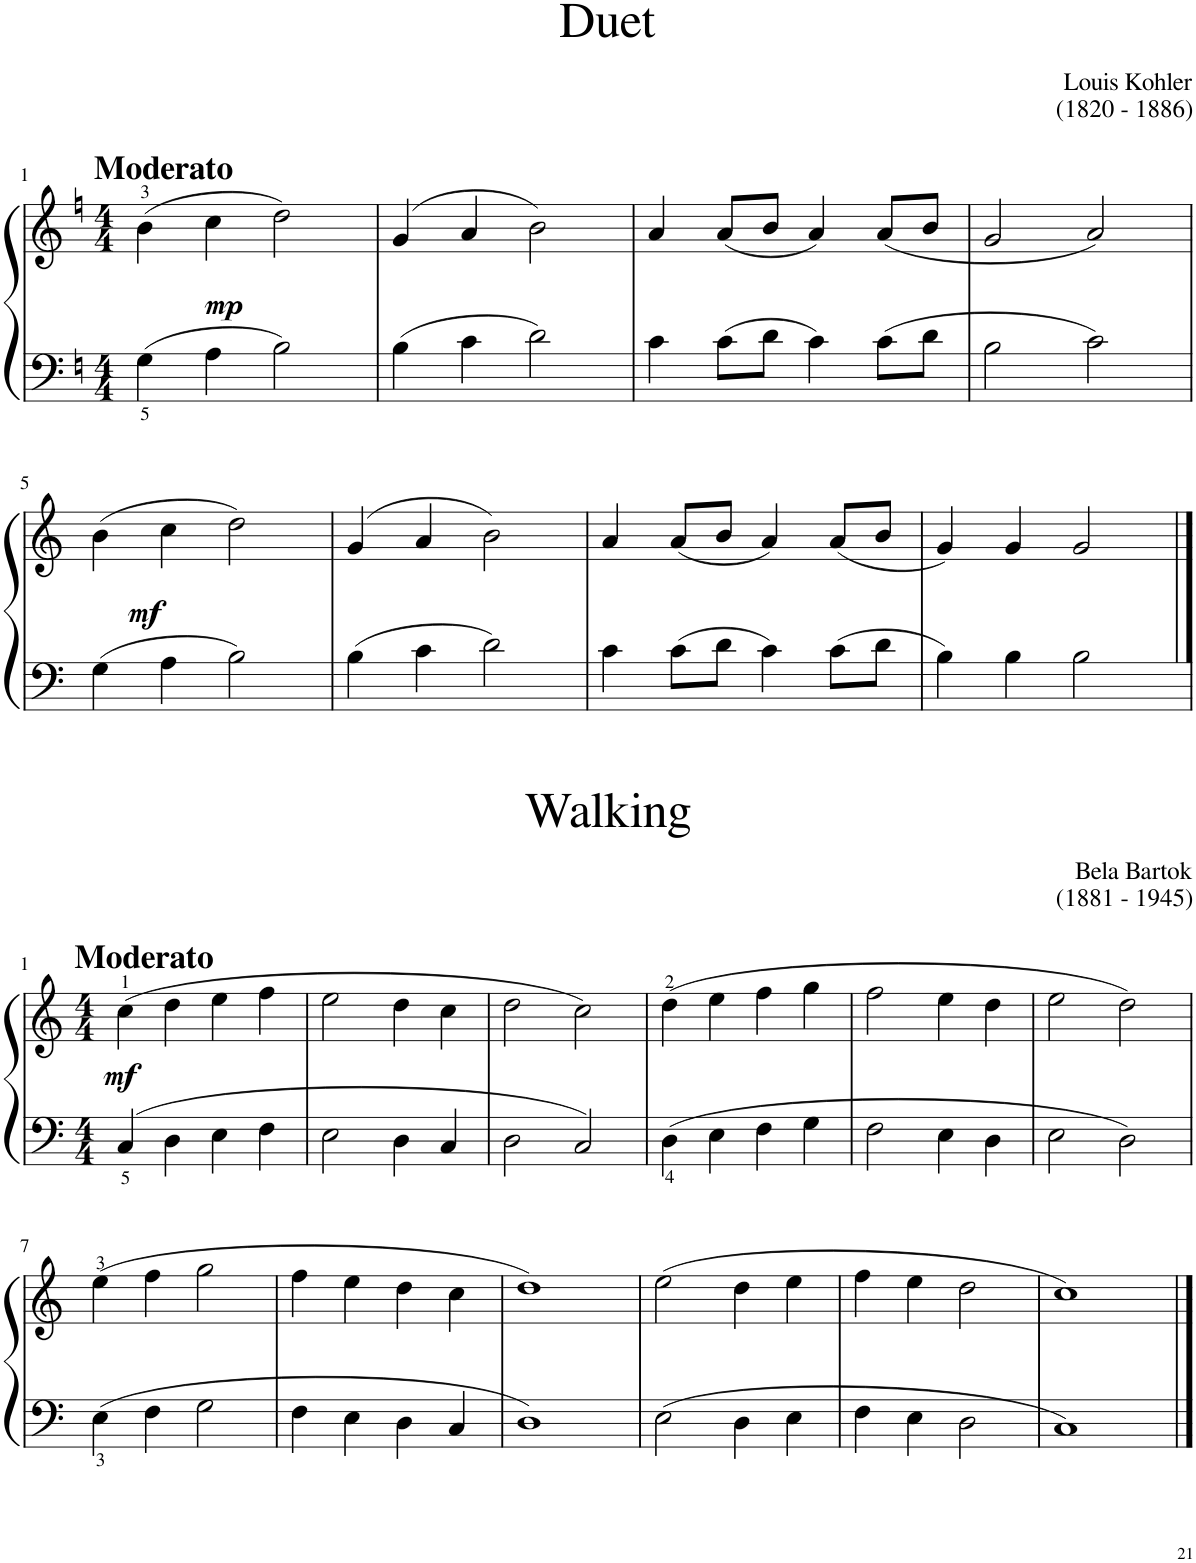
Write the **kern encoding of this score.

**kern	**kern	**dynam
*part1	*part1	*part1
*staff2	*staff1	*staff1/2
*I"Piano	*	*
*I'Pno	*	*
!!LO:PB:g=z
*clefF4	*clefG2	*
*k[]	*k[]	*
*M4/4	*M4/4	*
=1	=1	=1
!	!LO:TX:a:B:t=Moderato	!
!	!	!LO:DY:b
4G\	(4b\	mp
4A\	4cc\	.
2B\	2dd\)	.
=2	=2	=2
4B\	(4g/	.
4c\	4a/	.
2d\	2b\)	.
=3	=3	=3
4c\	4a/	.
8c\L	(8a/L	.
8d\J	8b/J	.
4c\	4a/)	.
8c\L	(8a/L	.
8d\J	8b/J	.
=4	=4	=4
2B\	2g/	.
2c\	2a/)	.
!!LO:LB:g=z
=5	=5	=5
!	!	!LO:DY:b
4G\	(4b\	mf
4A\	4cc\	.
2B\	2dd\)	.
=6	=6	=6
4B\	(4g/	.
4c\	4a/	.
2d\	2b\)	.
=7	=7	=7
4c\	4a/	.
8c\L	(8a/L	.
8d\J	8b/J	.
4c\	4a/)	.
8c\L	(8a/L	.
8d\J	8b/J	.
=8	=8	=8
4B\	4g/)	.
4B\	4g/	.
2B\	2g/	.
!!LO:LB:g=z
==1	==1	==1
*M4/4	*M4/4	*
!	!LO:TX:a:B:t=Moderato	!
!	!	!LO:DY:b
4C/	(4cc\	mf
4D\	4dd\	.
4E\	4ee\	.
4F\	4ff\	.
=2	=2	=2
2E\	2ee\	.
4D\	4dd\	.
4C/	4cc\	.
=3	=3	=3
2D\	2dd\	.
2C/	2cc\)	.
=4	=4	=4
4D\	(4dd\	.
4E\	4ee\	.
4F\	4ff\	.
4G\	4gg\	.
=5	=5	=5
2F\	2ff\	.
4E\	4ee\	.
4D\	4dd\	.
=6	=6	=6
2E\	2ee\	.
2D\	2dd\)	.
!!LO:LB:g=z
=7	=7	=7
4E\	(4ee\	.
4F\	4ff\	.
2G\	2gg\	.
=8	=8	=8
4F\	4ff\	.
4E\	4ee\	.
4D\	4dd\	.
4C/	4cc\	.
=9	=9	=9
1D	1dd)	.
=10	=10	=10
2E\	(2ee\	.
4D\	4dd\	.
4E\	4ee\	.
=11	=11	=11
4F\	4ff\	.
4E\	4ee\	.
2D\	2dd\	.
=12	=12	=12
1C	1cc)	.
==	==	==
*-	*-	*-
